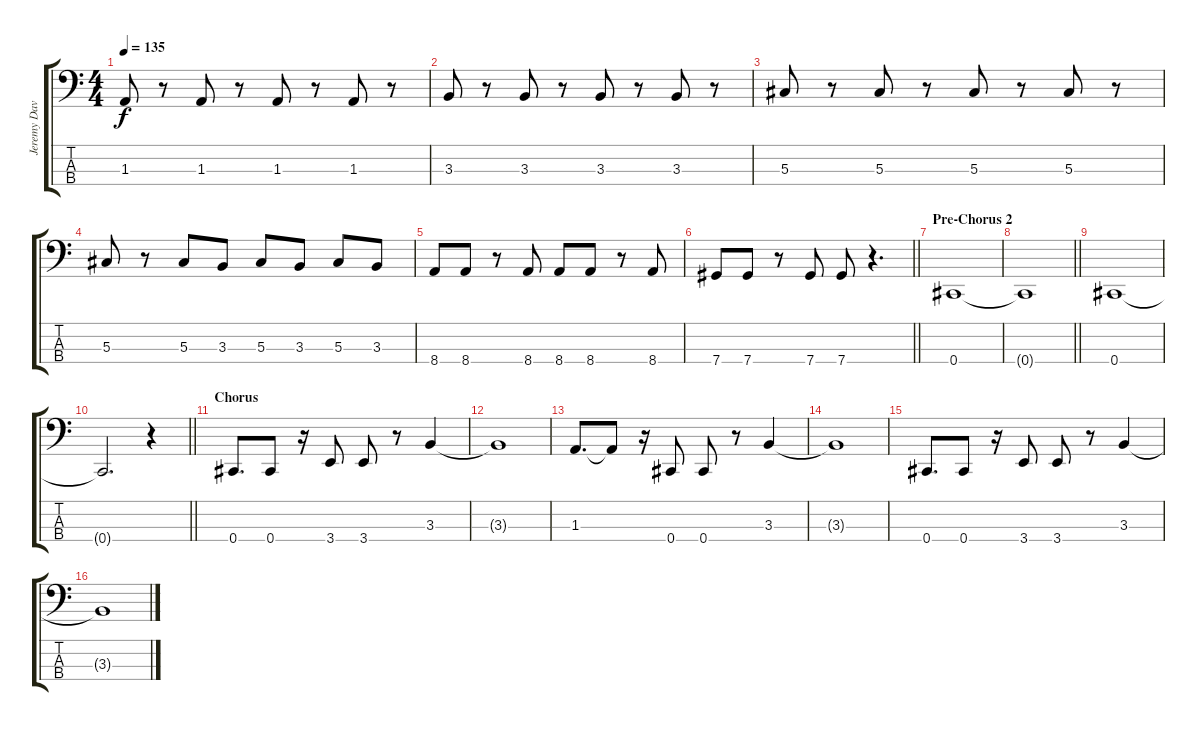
\track ("Jeremy Davis (Bass)" "Jeremy Dav") {instrument electricbasspick}
\staff {score tabs}
\tuning (Gb2 Db2 Ab1 Db1) {hide}
\ts (4 4)
\tempo 135
\clef f4
\ks c
1.3.8{dy f} r.8 1.3.8 r.8 1.3.8 r.8 1.3.8 r.8 |
3.3.8 r.8 3.3.8 r.8 3.3.8 r.8 3.3.8 r.8 |
5.3.8 r.8 5.3.8 r.8 5.3.8 r.8 5.3.8 r.8 |
5.3.8 r.8 5.3.8 3.3.8 5.3.8 3.3.8 5.3.8 3.3.8 |
8.4.8 8.4.8 r.8 8.4.8 8.4.8 8.4.8 r.8 8.4.8 |
\barLineRight lightlight
7.4.8 7.4.8 r.8 7.4.8 7.4.8 r.4{d} |
\section ("" "Pre-Chorus 2")
0.4.1 |
\barLineRight lightlight
0.4{t}.1 |
0.4.1 |
\barLineRight lightlight
0.4{t}.2{d} r.4 |
\section ("" "Chorus")
0.4.8{d} 0.4.8 r.16 3.4.8 3.4.8 r.8 3.3.4 |
3.3{t}.1 |
1.3.8{d} 1.3{t}.8 r.16 0.4.8 0.4.8 r.8 3.3.4 |
3.3{t}.1 |
0.4.8{d} 0.4.8 r.16 3.4.8 3.4.8 r.8 3.3.4 |
3.3{t}.1
